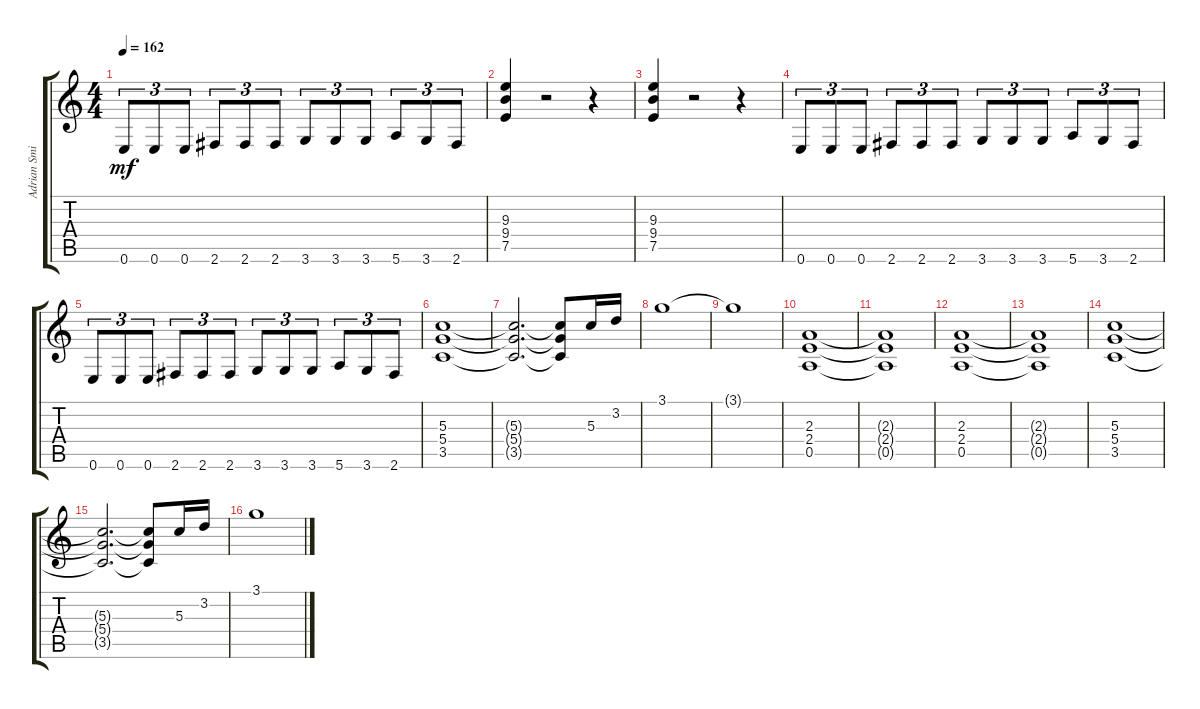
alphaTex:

\track ("Adrian Smith" "Adrian Smi") {instrument overdrivenguitar}
\staff {score tabs}
\tuning (E4 B3 G3 D3 A2 E2) {hide}
\ts (4 4)
\tempo 162
\clef g2
\ks c
0.6.8{tu (3 2) dy mf} 0.6.8{tu (3 2)} 0.6.8{tu (3 2)} 2.6.8{tu (3 2)} 2.6.8{tu (3 2)} 2.6.8{tu (3 2)} 3.6.8{tu (3 2)} 3.6.8{tu (3 2)} 3.6.8{tu (3 2)} 5.6.8{tu (3 2)} 3.6.8{tu (3 2)} 2.6.8{tu (3 2)} |
(9.3 9.4 7.5).4 r.2 r.4 |
(9.3 9.4 7.5).4 r.2 r.4 |
0.6.8{tu (3 2)} 0.6.8{tu (3 2)} 0.6.8{tu (3 2)} 2.6.8{tu (3 2)} 2.6.8{tu (3 2)} 2.6.8{tu (3 2)} 3.6.8{tu (3 2)} 3.6.8{tu (3 2)} 3.6.8{tu (3 2)} 5.6.8{tu (3 2)} 3.6.8{tu (3 2)} 2.6.8{tu (3 2)} |
0.6.8{tu (3 2)} 0.6.8{tu (3 2)} 0.6.8{tu (3 2)} 2.6.8{tu (3 2)} 2.6.8{tu (3 2)} 2.6.8{tu (3 2)} 3.6.8{tu (3 2)} 3.6.8{tu (3 2)} 3.6.8{tu (3 2)} 5.6.8{tu (3 2)} 3.6.8{tu (3 2)} 2.6.8{tu (3 2)} |
(5.3 5.4 3.5).1 |
(5.3{t} 5.4{t} 3.5{t}).2{d} (5.3{t} 5.4{t} 3.5{t}).8 5.3.16 3.2.16 |
3.1.1 |
3.1{t}.1 |
(2.3 2.4 0.5).1 |
(2.3{t} 2.4{t} 0.5{t}).1 |
(2.3 2.4 0.5).1 |
(2.3{t} 2.4{t} 0.5{t}).1 |
(5.3 5.4 3.5).1 |
(5.3{t} 5.4{t} 3.5{t}).2{d} (5.3{t} 5.4{t} 3.5{t}).8 5.3.16 3.2.16 |
3.1.1
